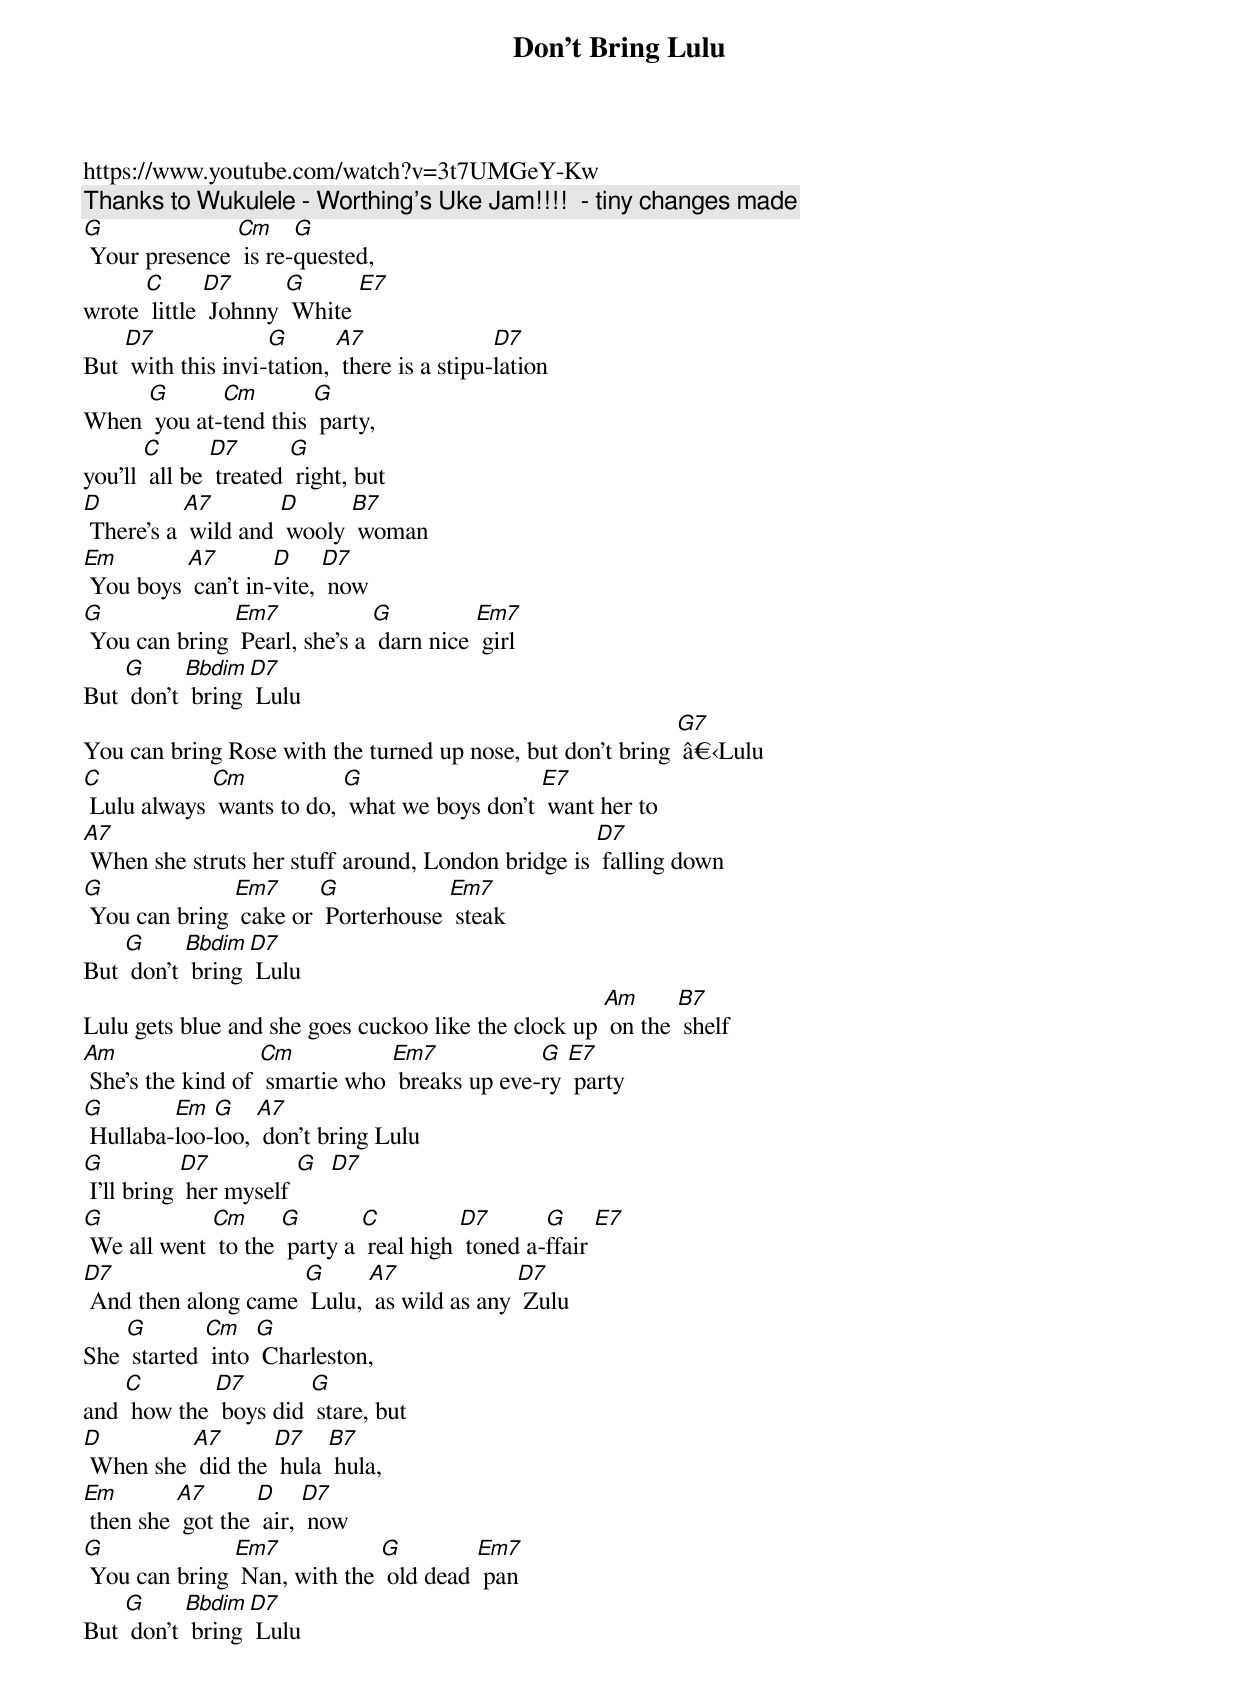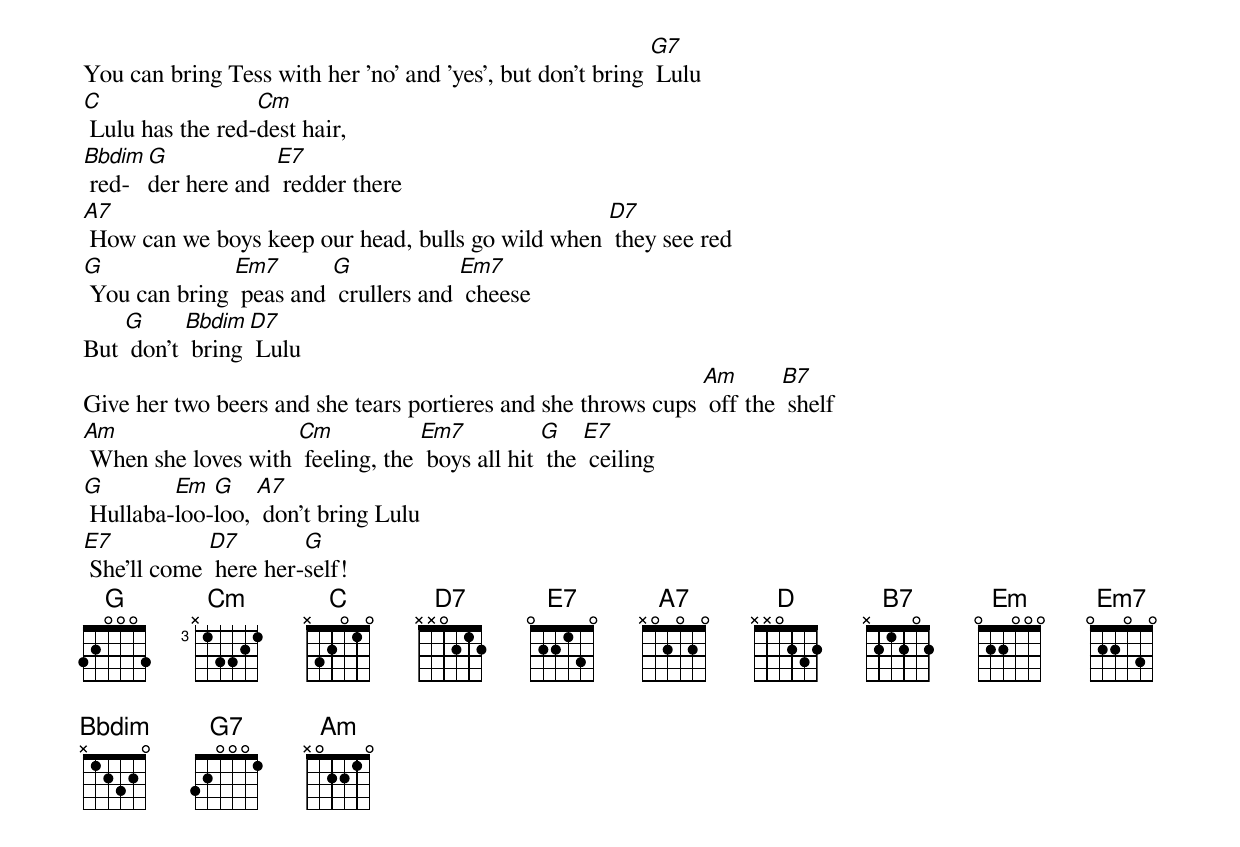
{t: Don't Bring Lulu}
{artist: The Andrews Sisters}
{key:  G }
https://www.youtube.com/watch?v=3t7UMGeY-Kw
{c: Thanks to Wukulele - Worthing's Uke Jam!!!!  - tiny changes made}
[G] Your presence [Cm] is re-[G]quested,
wrote [C] little [D7] Johnny [G] White [E7]
But [D7] with this invi-[G]tation, [A7] there is a stipu-[D7]lation
When [G] you at-[Cm]tend this [G] party,
you'll [C] all be [D7] treated [G] right, but
[D] There's a [A7] wild and [D] wooly [B7] woman
[Em] You boys [A7] can't in-[D]vite, [D7] now
{c: }
[G] You can bring [Em7] Pearl, she's a [G] darn nice [Em7] girl
But [G] don't [Bbdim] bring [D7] Lulu
You can bring Rose with the turned up nose, but don't bring [G7] â€‹Lulu
[C] Lulu always [Cm] wants to do, [G] what we boys don't [E7] want her to
[A7] When she struts her stuff around, London bridge is [D7] falling down
[G] You can bring [Em7] cake or [G] Porterhouse [Em7] steak
But [G] don't [Bbdim] bring [D7] Lulu
{c: }
Lulu gets blue and she goes cuckoo like the clock up [Am] on the [B7] shelf
[Am] She's the kind of [Cm] smartie who [Em7] breaks up eve-[G]ry [E7] party
[G] Hullaba-[Em]loo-[G]loo, [A7] don't bring Lulu
[G] I'll bring [D7] her myself [G]  [D7]
{c: }
[G] We all went [Cm] to the [G] party a [C] real high [D7] toned a-[G]ffair [E7]
[D7] And then along came [G] Lulu, [A7] as wild as any [D7] Zulu
She [G] started [Cm] into [G] Charleston,
and [C] how the [D7] boys did [G] stare, but
[D] When she [A7] did the [D7] hula [B7] hula,
[Em] then she [A7] got the [D] air, [D7] now
{c: }
[G] You can bring [Em7] Nan, with the [G] old dead [Em7] pan
But [G] don't [Bbdim] bring [D7] Lulu
You can bring Tess with her 'no' and 'yes', but don't bring [G7] Lulu
[C] Lulu has the red-[Cm]dest hair,
[Bbdim] red-[G]der here and [E7] redder there
[A7] How can we boys keep our head, bulls go wild when [D7] they see red
[G] You can bring [Em7] peas and [G] crullers and [Em7] cheese
But [G] don't [Bbdim] bring [D7] Lulu
{c: }
Give her two beers and she tears portieres and she throws cups [Am] off the [B7] shelf
[Am] When she loves with [Cm] feeling, the [Em7] boys all hit [G] the [E7] ceiling
[G] Hullaba-[Em]loo-[G]loo, [A7] don't bring Lulu
[E7] She'll come [D7] here her-[G]self!
